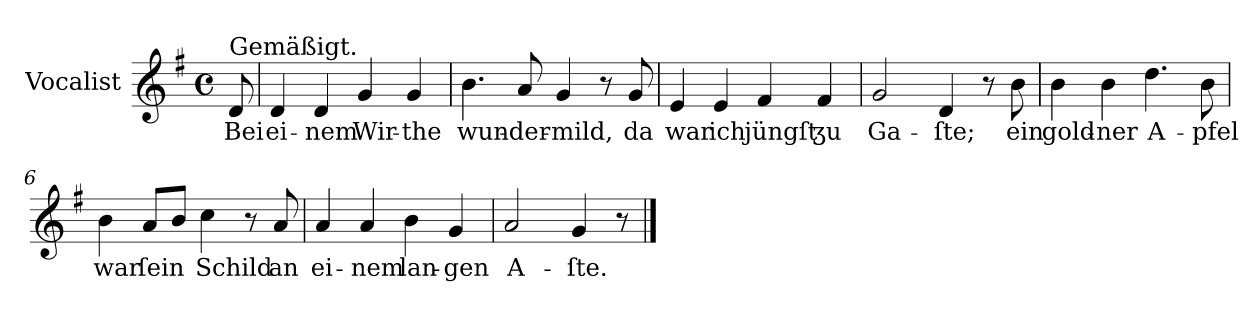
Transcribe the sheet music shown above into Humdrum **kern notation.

**kern	**text
*part1	*part1
*staff1	*staff1
*I"Vocalist	*
*clefG2	*
*k[f#]	*
*G:	*
*M4/4	*
*met(c)	*
=	=
!LO:TX:a:t=Gemäßigt.	!
8d	Bei
=1	=1
4d	ei-
4d	-nem
4g	Wir-
4g	-the
=2	=2
4.b	wun-
8a	-der-
4g	-mild,
8r	.
8g	da
=3	=3
4e	war
4e	ich
4f#	jüngſt
4f#	ʒu
=4	=4
2g	Ga-
4d	-ſte;
8r	.
8b	ein
=5	=5
4b	gold-
4b	-ner
4.dd	A-
8b	-pfel
=6	=6
4b	war
8aL	ſein
8bJ	.
4cc	Schild
8r	.
8a	an
=7	=7
4a	ei-
4a	-nem
4b	lan-
4g	-gen
=8	=8
2a	A-
4g	-ſte.
8r	.
==	==
*-	*-
